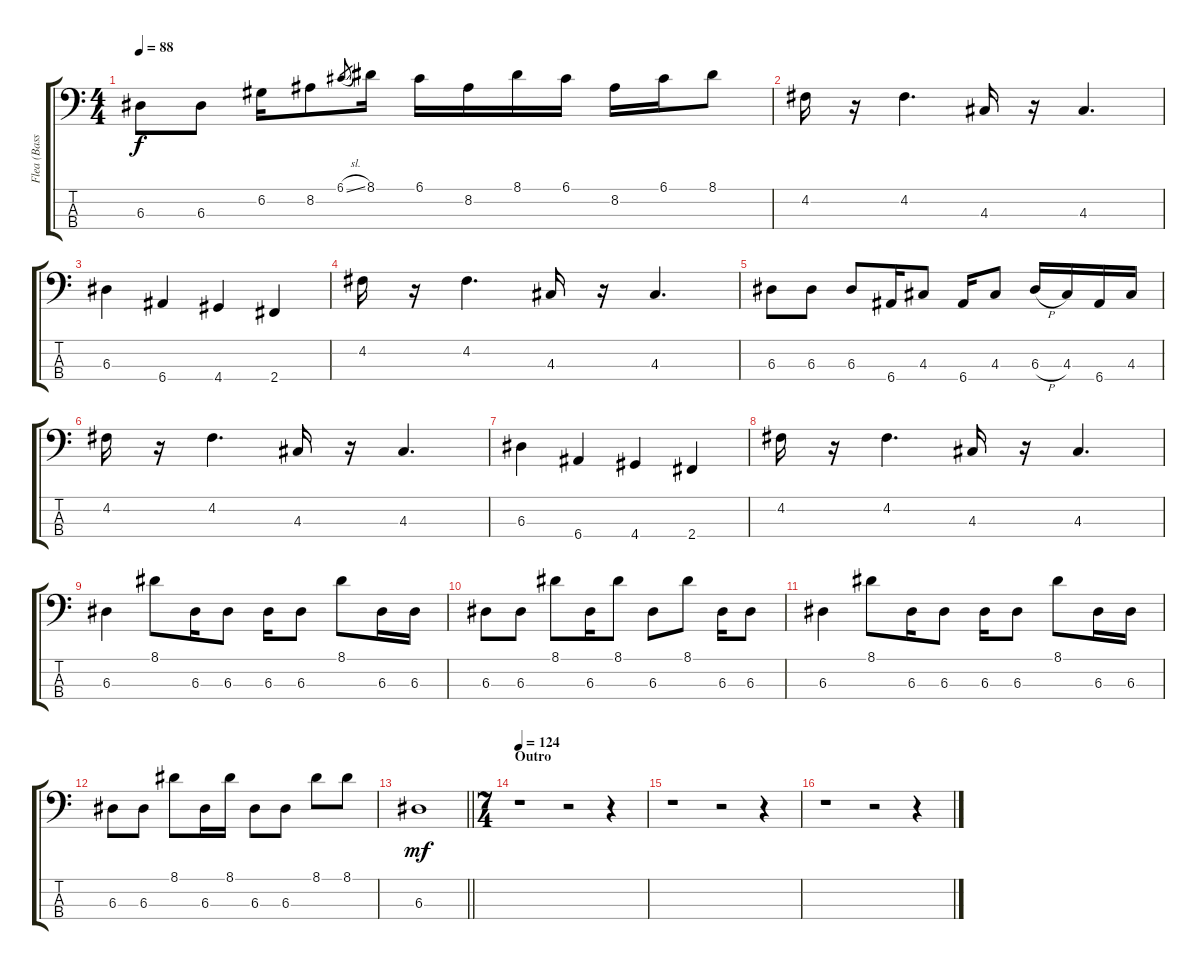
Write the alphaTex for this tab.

\track ("Flea (Bass)" "Flea (Bass") {instrument electricbassfinger}
\staff {score tabs}
\tuning (G2 D2 A1 E1) {hide}
\ts (4 4)
\tempo 88
\clef f4
\ks c
6.3.8{dy f} 6.3.8 6.2.16 8.2.8 6.1{sl}.8{gr} 8.1.16 6.1.16 8.2.16 8.1.16 6.1.16 8.2.16 6.1.16 8.1.8 |
4.2.16 r.16 4.2.4{d} 4.3.16 r.16 4.3.4{d} |
6.3.4 6.4.4 4.4.4 2.4.4 |
4.2.16 r.16 4.2.4{d} 4.3.16 r.16 4.3.4{d} |
6.3.8 6.3.8 6.3.8 6.4.16 4.3.8 6.4.16 4.3.8 6.3{h}.16 4.3.16 6.4.16 4.3.16 |
4.2.16 r.16 4.2.4{d} 4.3.16 r.16 4.3.4{d} |
6.3.4 6.4.4 4.4.4 2.4.4 |
4.2.16 r.16 4.2.4{d} 4.3.16 r.16 4.3.4{d} |
6.3.4 8.1.8 6.3.16 6.3.8 6.3.16 6.3.8 8.1.8 6.3.16 6.3.16 |
6.3.8 6.3.8 8.1.8 6.3.16 8.1.8 6.3.8 8.1.8 6.3.16 6.3.8 |
6.3.4 8.1.8 6.3.16 6.3.8 6.3.16 6.3.8 8.1.8 6.3.16 6.3.16 |
6.3.8 6.3.8 8.1.8 6.3.16 8.1.16 6.3.8 6.3.8 8.1.8 8.1.8 |
\barLineRight lightlight
6.3.1{dy mf} |
\ts (7 4)
\section ("" "Outro")
\tempo 124
r.1 r.2 r.4 |
r.1 r.2 r.4 |
r.1 r.2 r.4
